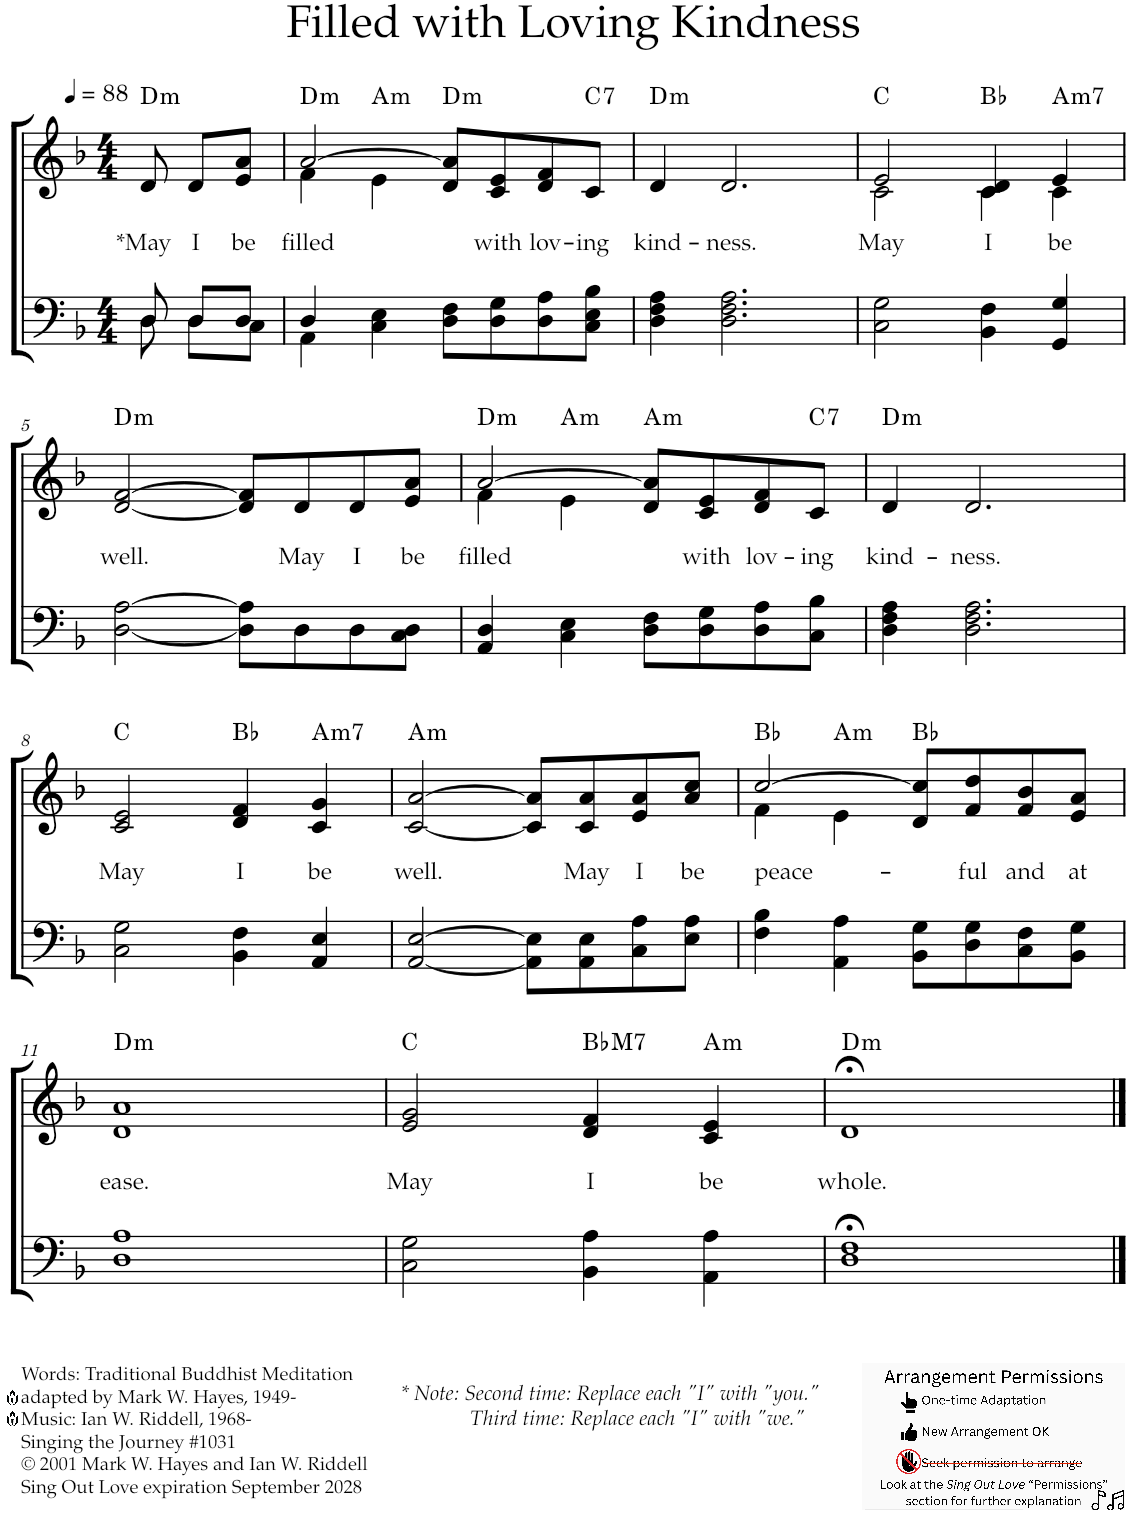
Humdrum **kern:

**kern	**kern	**text	**text	**harte
*part2	*part1	*part1	*part1	*part1
*staff2	*staff1	*staff1	*staff1	*
*I"Voice	*I"Voice	*	*	*
*I'V	*I'V	*	*	*
*clefF4	*clefG2	*	*	*
*k[b-]	*k[b-]	*	*	*
*M4/4	*M4/4	*	*	*
*MM88	*MM88	*	*	*
=1	=1	=1	=1	=1
*^	*	*	*	*
!	!	!	!	!LO:LY:b	!LO:H:kt=m
8D/	8D\	8d/	.	\*May	D:min
!	!	!	!	!LO:LY:b	!
8D/L	8D\L	8d/L	.	I	.
!	!	!	!	!LO:LY:b	!
8D/J	8C\J	8e/ 8a/J	.	be	.
=2	=2	=2	=2	=2	=2
!	!	!	!	!LO:LY:b	!LO:H:kt=m
*	*	*^	*	*	*
4D'</	4AA\	[>2a/	4f\	.	filled	D:min
!	!	!	!	!	!	!LO:H:kt=m
4C\ 4E\	2.ryy	.	4e\	.	.	A:min
!	!	!	!	!	!	!LO:H:kt=m
8D\ 8F\L	.	8d/ 8a/]L	2ryy	.	.	D:min
!	!	!	!	!	!LO:LY:b	!
8D\ 8G\	.	8c/ 8e/	.	.	with	.
!	!	!	!	!	!LO:LY:b	!
8D\ 8A\	.	8d/ 8f/	.	.	lov-	.
!	!	!	!	!	!LO:LY:b	!LO:H:kt=7
8C\ 8E\ 8B-\J	.	8c/J	.	.	-ing	C:7
*v	*v	*	*	*	*	*
*	*v	*v	*	*	*
=3	=3	=3	=3	=3
!	!	!	!LO:LY:b	!LO:H:kt=m
4D\ 4F\ 4A\	4d/	.	kind-	D:min
!	!	!	!LO:LY:b	!
2.D\ 2.F\ 2.A\	2.d/	.	-ness.	.
=4	=4	=4	=4	=4
!	!	!	!LO:LY:b	!
*	*^	*	*	*
2C\ 2G\	2e/	2c\	.	May	C:maj
!	!	!	!	!LO:LY:b	!
4BB-\ 4F\	4c/ 4d/	4c\	.	I	Bb:maj
!	!	!	!	!LO:LY:b	!LO:H:kt=m7
4GG/ 4G/	4e/	4c\	.	be	A:min7
!!LO:LB:g=z
=5	=5	=5	=5	=5	=5
!	!	!	!	!LO:LY:b	!LO:H:kt=m
*	*v	*v	*	*	*
[2D\ [2A\	[<2d/ [>2f/	.	well.	D:min
8D\] 8A\]L	8d/] 8f/]L	.	.	.
!	!	!	!LO:LY:b	!
8D\	8d/	.	May	.
!	!	!	!LO:LY:b	!
8D\	8d/	.	I	.
!	!	!	!LO:LY:b	!
8C\ 8D\J	8e/ 8a/J	.	be	.
=6	=6	=6	=6	=6
!	!	!	!LO:LY:b	!LO:H:kt=m
*	*^	*	*	*
4AA/ 4D/	[>2a/	4f\	.	filled	D:min
!	!	!	!	!	!LO:H:kt=m
4C\ 4E\	.	4e\	.	.	A:min
!	!	!	!	!	!LO:H:kt=m
8D\ 8F\L	8d/ 8a/]L	2ryy	.	.	A:min
!	!	!	!	!LO:LY:b	!
8D\ 8G\	8c/ 8e/	.	.	with	.
!	!	!	!	!LO:LY:b	!
8D\ 8A\	8d/ 8f/	.	.	lov-	.
!	!	!	!	!LO:LY:b	!LO:H:kt=7
8C\ 8B-\J	8c/J	.	.	-ing	C:7
*	*v	*v	*	*	*
=7	=7	=7	=7	=7
!	!	!	!LO:LY:b	!LO:H:kt=m
4D\ 4F\ 4A\	4d/	.	kind-	D:min
!	!	!	!LO:LY:b	!
2.D\ 2.F\ 2.A\	2.d/	.	-ness.	.
!!LO:LB:g=z
=8	=8	=8	=8	=8
!	!	!	!LO:LY:b	!
2C\ 2G\	2c/ 2e/	.	May	C:maj
!	!	!	!LO:LY:b	!
4BB-\ 4F\	4d/ 4f/	.	I	Bb:maj
!	!	!	!LO:LY:b	!LO:H:kt=m7
4AA/ 4E/	4c/ 4g/	.	be	A:min7
=9	=9	=9	=9	=9
!	!	!	!LO:LY:b	!LO:H:kt=m
[<2AA/ [>2E/	[<2c/ [>2a/	.	well.	A:min
8AA\] 8E\]L	8c/] 8a/]L	.	.	.
!	!	!	!LO:LY:b	!
8AA\ 8E\	8c/ 8a/	.	May	.
!	!	!	!LO:LY:b	!
8C\ 8A\	8e/ 8a/	.	I	.
!	!	!	!LO:LY:b	!
8E\ 8A\J	8a/ 8cc/J	.	be	.
=10	=10	=10	=10	=10
!	!	!	!LO:LY:b	!
*	*^	*	*	*
4F\ 4B-\	[>2cc/	4f\	.	peace-	Bb:maj
!	!	!	!	!	!LO:H:kt=m
4AA\ 4A\	.	4e\	.	.	A:min
8BB-\ 8G\L	8d/ 8cc/]L	2ryy	.	.	Bb:maj
!	!	!	!	!LO:LY:b	!
8D\ 8G\	8f/ 8dd/	.	.	-ful	.
!	!	!	!	!LO:LY:b	!
8C\ 8F\	8f/ 8b-/	.	.	and	.
!	!	!	!	!LO:LY:b	!
8BB-\ 8G\J	8e/ 8a/J	.	.	at	.
!!LO:LB:g=z	!!
=11	=11	=11	=11	=11	=11
*^	*	*	*	*	*
!	!	!	!	!	!LO:LY:b	!LO:H:kt=m
1A	1D	1a	1d	.	ease.	D:min
=12	=12	=12	=12	=12	=12	=12
!	!	!	!	!	!LO:LY:b	!
*v	*v	*	*	*	*	*
*	*v	*v	*	*	*
2C\ 2G\	2e/ 2g/	.	May	C:maj
!	!	!	!LO:LY:b	!LO:H:kt=M7
4BB-\ 4A\	4d/ 4f/	.	I	Bb:maj7
!	!	!	!LO:LY:b	!LO:H:kt=m
4AA\ 4A\	4c/ 4e/	.	be	A:min
=13	=13	=13	=13	=13
*^	*	*	*	*
!	!	!	!	!LO:LY:b	!LO:H:kt=m
1F;<	1D	1d;<	.	whole.	D:min
*v	*v	*	*	*	*
==	==	==	==	==
*-	*-	*-	*-	*-
